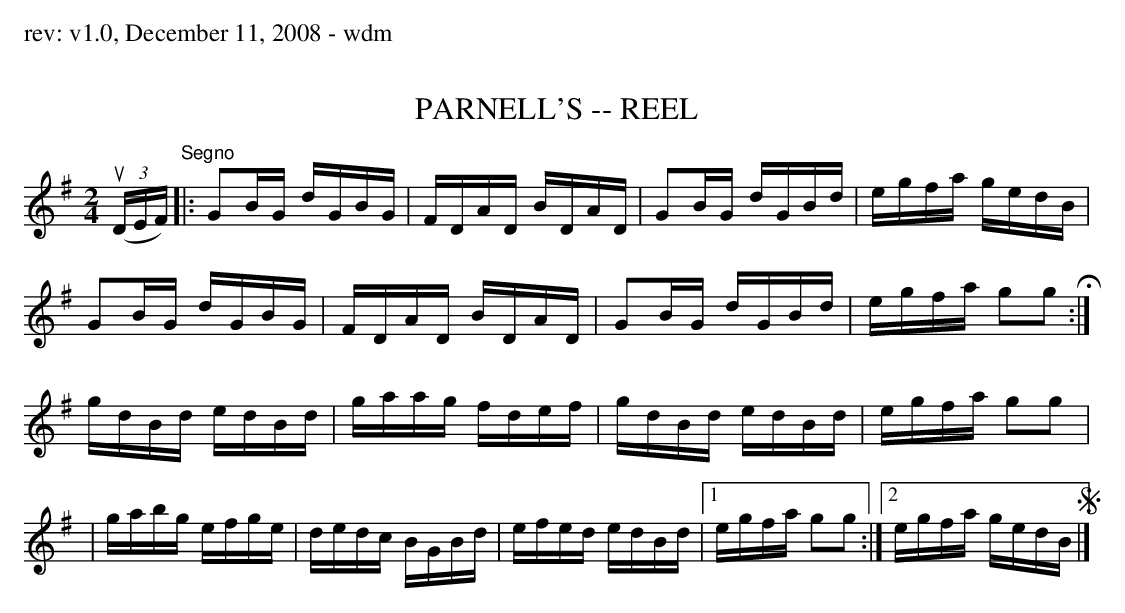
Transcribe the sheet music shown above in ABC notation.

X:1
T: PARNELL'S -- REEL
M: 2/4
L: 1/16
K: G
((3uDEF) "^Segno" |: \
G2BG dGBG | FDAD BDAD | G2BG dGBd | egfa gedB |
G2BG dGBG | FDAD BDAD | G2BG dGBd | egfa g2g2 !fermata! :|
gdBd edBd | gaag fdef | gdBd edBd | egfa g2g2 |
| gabg efge | dedc BGBd | efed edBd |1egfa g2g2 :|2 egfa gedB !segno! |]
